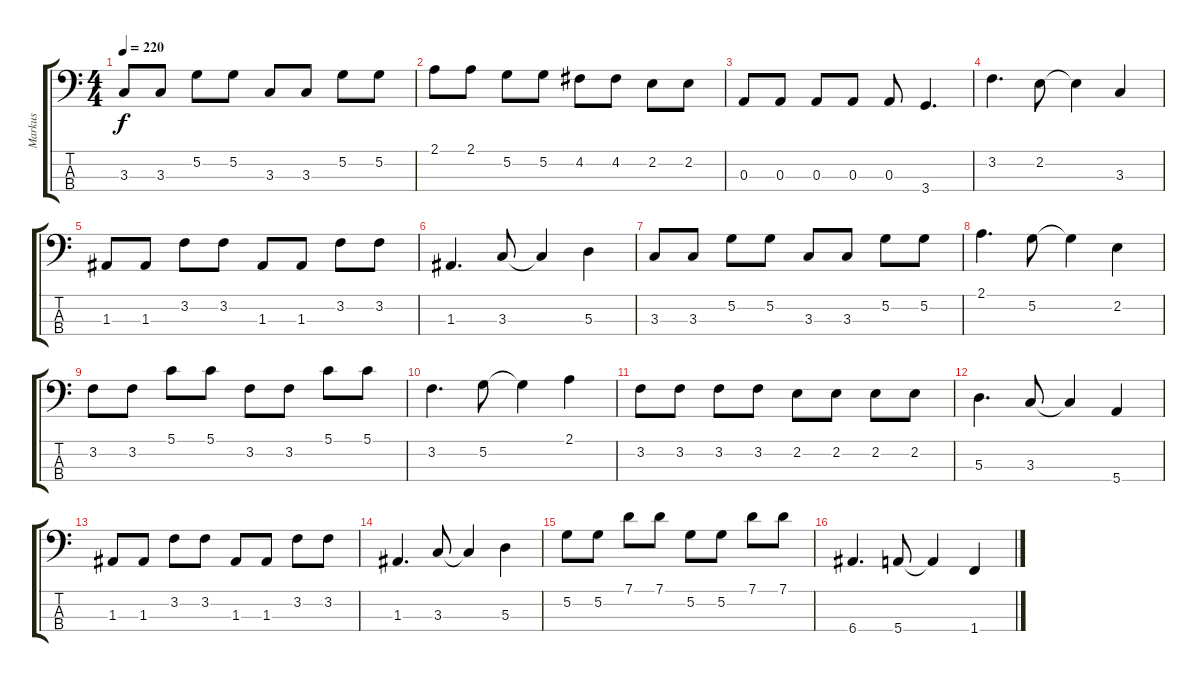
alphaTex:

\track ("Markus" "Markus") {instrument electricbassfinger}
\staff {score tabs}
\tuning (G2 D2 A1 E1) {hide}
\ts (4 4)
\tempo 220
\clef f4
\ks c
3.3.8{dy f} 3.3.8 5.2.8 5.2.8 3.3.8 3.3.8 5.2.8 5.2.8 |
2.1.8 2.1.8 5.2.8 5.2.8 4.2.8 4.2.8 2.2.8 2.2.8 |
0.3.8 0.3.8 0.3.8 0.3.8 0.3.8 3.4.4{d} |
3.2.4{d} 2.2.8 2.2{t}.4 3.3.4 |
1.3.8 1.3.8 3.2.8 3.2.8 1.3.8 1.3.8 3.2.8 3.2.8 |
1.3.4{d} 3.3.8 3.3{t}.4 5.3.4 |
3.3.8 3.3.8 5.2.8 5.2.8 3.3.8 3.3.8 5.2.8 5.2.8 |
2.1.4{d} 5.2.8 5.2{t}.4 2.2.4 |
3.2.8 3.2.8 5.1.8 5.1.8 3.2.8 3.2.8 5.1.8 5.1.8 |
3.2.4{d} 5.2.8 5.2{t}.4 2.1.4 |
3.2.8 3.2.8 3.2.8 3.2.8 2.2.8 2.2.8 2.2.8 2.2.8 |
5.3.4{d} 3.3.8 3.3{t}.4 5.4.4 |
1.3.8 1.3.8 3.2.8 3.2.8 1.3.8 1.3.8 3.2.8 3.2.8 |
1.3.4{d} 3.3.8 3.3{t}.4 5.3.4 |
5.2.8 5.2.8 7.1.8 7.1.8 5.2.8 5.2.8 7.1.8 7.1.8 |
6.4.4{d} 5.4.8 5.4{t}.4 1.4.4
